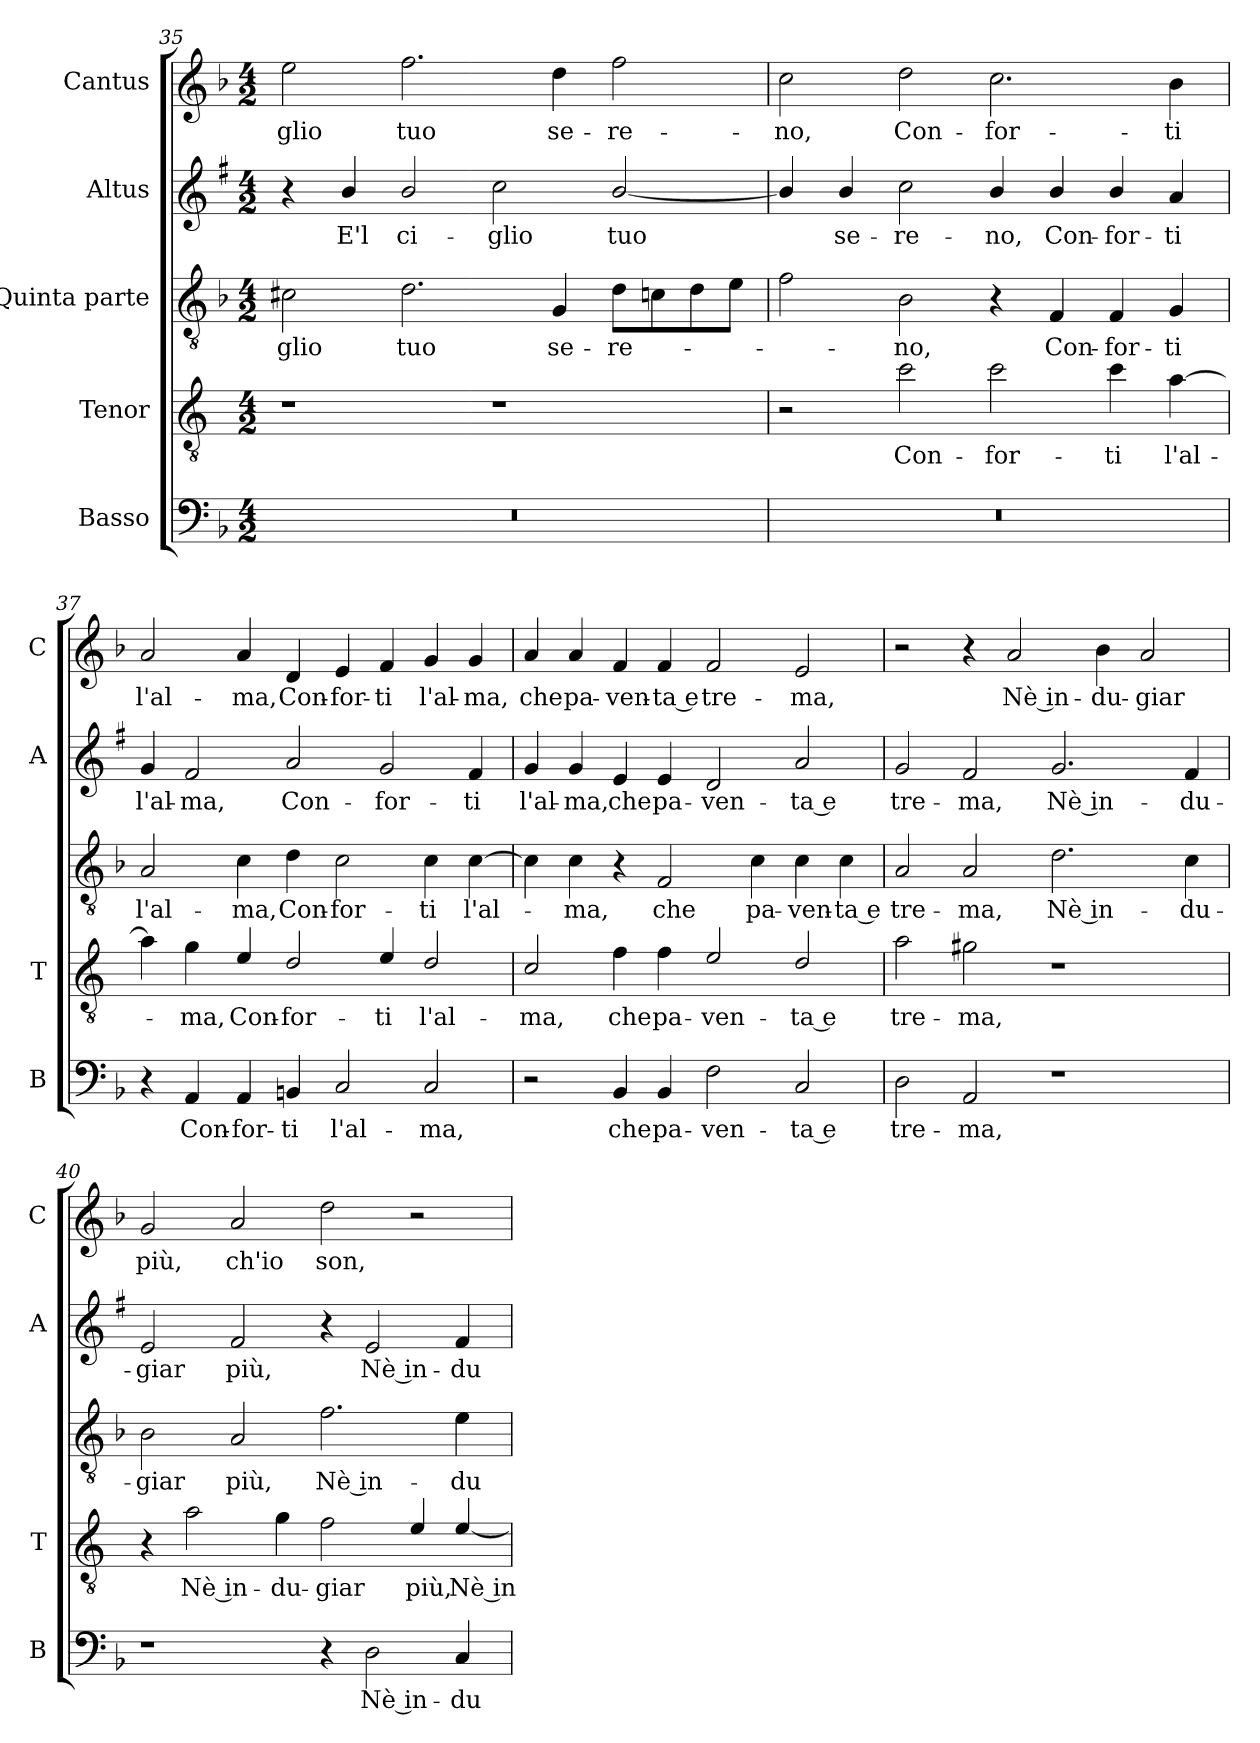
**kern	**text	**kern	**text	**kern	**text	**kern	**text	**kern	**text
*part5	*part5	*part4	*part4	*part3	*part3	*part2	*part2	*part1	*part1
*staff5	*staff5	*staff4	*staff4	*staff3	*staff3	*staff2	*staff2	*staff1	*staff1
*I"Basso	*	*I"Tenor	*	*I"Quinta parte	*	*I"Altus	*	*I"Cantus	*
*I'B	*	*I'T	*	*	*	*I'A	*	*I'C	*
*clefF4	*	*clefGv2	*	*clefGv2	*	*clefG2	*	*clefG2	*
*	*	*ITrd4c7	*	*	*	*ITrd1c2	*	*	*
*k[b-]	*	*k[b-]	*	*k[b-]	*	*k[b-]	*	*k[b-]	*
*F:	*	*F:	*	*F:	*	*F:	*	*F:	*
*M4/2	*	*M4/2	*	*M4/2	*	*M4/2	*	*M4/2	*
=35	=35	=35	=35	=35	=35	=35	=35	=35	=35
!	!	!	!	!	!LO:LY:b	!	!	!	!LO:LY:b
0r	.	1r	.	2c#X\	-glio	4r	.	2ee\	-glio
!	!	!	!	!	!	!	!LO:LY:b	!	!
.	.	.	.	.	.	4a/	E'l	.	.
!	!	!	!	!	!LO:LY:b	!	!LO:LY:b	!	!LO:LY:b
.	.	.	.	2.d\	tuo	2a/	ci-	2.ff\	tuo
!	!	!	!	!	!	!	!LO:LY:b	!	!
.	.	1r	.	.	.	2b-\	-glio	.	.
!	!	!	!	!	!LO:LY:b	!	!	!	!LO:LY:b
.	.	.	.	4G/	se-	.	.	4dd\	se-
!	!	!	!	!	!LO:LY:b	!	!LO:LY:b	!	!LO:LY:b
.	.	.	.	8d\L	-re-	[2a/	tuo	2ff\	-re-
.	.	.	.	8cn\	.	.	.	.	.
.	.	.	.	8d\	.	.	.	.	.
.	.	.	.	8e\J	.	.	.	.	.
=36	=36	=36	=36	=36	=36	=36	=36	=36	=36
!	!	!	!	!	!	!	!	!	!LO:LY:b
0r	.	2r	.	2f\	.	4a/]	.	2cc\	-no,
!	!	!	!	!	!	!	!LO:LY:b	!	!
.	.	.	.	.	.	4a/	se-	.	.
!	!	!	!LO:LY:b	!	!LO:LY:b	!	!LO:LY:b	!	!LO:LY:b
.	.	2f\	Con-	2B-\	-no,	2b-\	-re-	2dd\	Con-
!	!	!	!LO:LY:b	!	!	!	!LO:LY:b	!	!LO:LY:b
.	.	2f\	-for-	4r	.	4a/	-no,	2.cc\	-for-
!	!	!	!	!	!LO:LY:b	!	!LO:LY:b	!	!
.	.	.	.	4F/	Con-	4a/	Con-	.	.
!	!	!	!LO:LY:b	!	!LO:LY:b	!	!LO:LY:b	!	!
.	.	4f\	-ti	4F/	-for-	4a/	-for-	.	.
!	!	!	!LO:LY:b	!	!LO:LY:b	!	!LO:LY:b	!	!LO:LY:b
.	.	[4d\	l'al-	4G/	-ti	4g/	-ti	4b-\	-ti
=37	=37	=37	=37	=37	=37	=37	=37	=37	=37
!	!	!	!	!	!LO:LY:b	!	!LO:LY:b	!	!LO:LY:b
4r	.	4d\]	.	2A/	l'al-	4f/	l'al-	2a/	l'al-
!	!LO:LY:b	!	!LO:LY:b	!	!	!	!LO:LY:b	!	!
4AA/	Con-	4c\	-ma,	.	.	2e/	-ma,	.	.
!	!LO:LY:b	!	!LO:LY:b	!	!LO:LY:b	!	!	!	!LO:LY:b
4AA/	-for-	4A/	Con-	4c\	-ma,	.	.	4a/	-ma,
!	!LO:LY:b	!	!LO:LY:b	!	!LO:LY:b	!	!LO:LY:b	!	!LO:LY:b
4BBn/	-ti	2G/	-for-	4d\	Con-	2g/	Con-	4d/	Con-
!	!LO:LY:b	!	!	!	!LO:LY:b	!	!	!	!LO:LY:b
2C/	l'al-	.	.	2c\	-for-	.	.	4e/	-for-
!	!	!	!LO:LY:b	!	!	!	!LO:LY:b	!	!LO:LY:b
.	.	4A/	-ti	.	.	2f/	-for-	4f/	-ti
!	!LO:LY:b	!	!LO:LY:b	!	!LO:LY:b	!	!	!	!LO:LY:b
2C/	-ma,	2G/	l'al-	4c\	-ti	.	.	4g/	l'al-
!	!	!	!	!	!LO:LY:b	!	!LO:LY:b	!	!LO:LY:b
.	.	.	.	[4c\	l'al-	4e/	-ti	4g/	-ma,
=38	=38	=38	=38	=38	=38	=38	=38	=38	=38
!	!	!	!LO:LY:b	!	!	!	!LO:LY:b	!	!LO:LY:b
2r	.	2F/	-ma,	4c\]	.	4f/	l'al-	4a/	che
!	!	!	!	!	!LO:LY:b	!	!LO:LY:b	!	!LO:LY:b
.	.	.	.	4c\	-ma,	4f/	-ma,	4a/	pa-
!	!LO:LY:b	!	!LO:LY:b	!	!	!	!LO:LY:b	!	!LO:LY:b
4BB-/	che	4B-\	che	4r	.	4d/	che	4f/	-ven-
!	!LO:LY:b	!	!LO:LY:b	!	!LO:LY:b	!	!LO:LY:b	!	!LO:LY:b
4BB-/	pa-	4B-\	pa-	2F/	che	4d/	pa-	4f/	-ta e
!	!LO:LY:b	!	!LO:LY:b	!	!	!	!LO:LY:b	!	!LO:LY:b
2F\	-ven-	2A/	-ven-	.	.	2c/	-ven-	2f/	tre-
!	!	!	!	!	!LO:LY:b	!	!	!	!
.	.	.	.	4c\	pa-	.	.	.	.
!	!LO:LY:b	!	!LO:LY:b	!	!LO:LY:b	!	!LO:LY:b	!	!LO:LY:b
2C/	-ta e	2G/	-ta e	4c\	-ven-	2g/	-ta e	2e/	-ma,
!	!	!	!	!	!LO:LY:b	!	!	!	!
.	.	.	.	4c\	-ta e	.	.	.	.
!!LO:LB:g=z
=39	=39	=39	=39	=39	=39	=39	=39	=39	=39
!	!LO:LY:b	!	!LO:LY:b	!	!LO:LY:b	!	!LO:LY:b	!	!
2D\	tre-	2d\	tre-	2A/	tre-	2f/	tre-	2r	.
!	!LO:LY:b	!	!LO:LY:b	!	!LO:LY:b	!	!LO:LY:b	!	!
2AA/	-ma,	2c#X\	-ma,	2A/	-ma,	2e/	-ma,	4r	.
!	!	!	!	!	!	!	!	!	!LO:LY:b
.	.	.	.	.	.	.	.	2a/	Nè in-
!	!	!	!	!	!LO:LY:b	!	!LO:LY:b	!	!
1r	.	1r	.	2.d\	Nè in-	2.f/	Nè in-	.	.
!	!	!	!	!	!	!	!	!	!LO:LY:b
.	.	.	.	.	.	.	.	4b-\	-du-
!	!	!	!	!	!	!	!	!	!LO:LY:b
.	.	.	.	.	.	.	.	2a/	-giar
!	!	!	!	!	!LO:LY:b	!	!LO:LY:b	!	!
.	.	.	.	4c\	-du-	4e/	-du-	.	.
=40	=40	=40	=40	=40	=40	=40	=40	=40	=40
!	!	!	!	!	!LO:LY:b	!	!LO:LY:b	!	!LO:LY:b
1r	.	4r	.	2B-\	-giar	2d/	-giar	2g/	più,
!	!	!	!LO:LY:b	!	!	!	!	!	!
.	.	2d\	Nè in-	.	.	.	.	.	.
!	!	!	!	!	!LO:LY:b	!	!LO:LY:b	!	!LO:LY:b
.	.	.	.	2A/	più,	2e/	più,	2a/	ch'io
!	!	!	!LO:LY:b	!	!	!	!	!	!
.	.	4c\	-du-	.	.	.	.	.	.
!	!	!	!LO:LY:b	!	!LO:LY:b	!	!	!	!LO:LY:b
4r	.	2B-\	-giar	2.f\	Nè in-	4r	.	2dd\	son,
!	!LO:LY:b	!	!	!	!	!	!LO:LY:b	!	!
2D\	Nè in-	.	.	.	.	2d/	Nè in-	.	.
!	!	!	!LO:LY:b	!	!	!	!	!	!
.	.	4A/	più,	.	.	.	.	2r	.
!	!LO:LY:b	!	!LO:LY:b	!	!LO:LY:b	!	!LO:LY:b	!	!
4C/	-du-	[4A/	Nè in-	4e\	-du-	4e/	-du-	.	.
=	=	=	=	=	=	=	=	=	=
*-	*-	*-	*-	*-	*-	*-	*-	*-	*-
